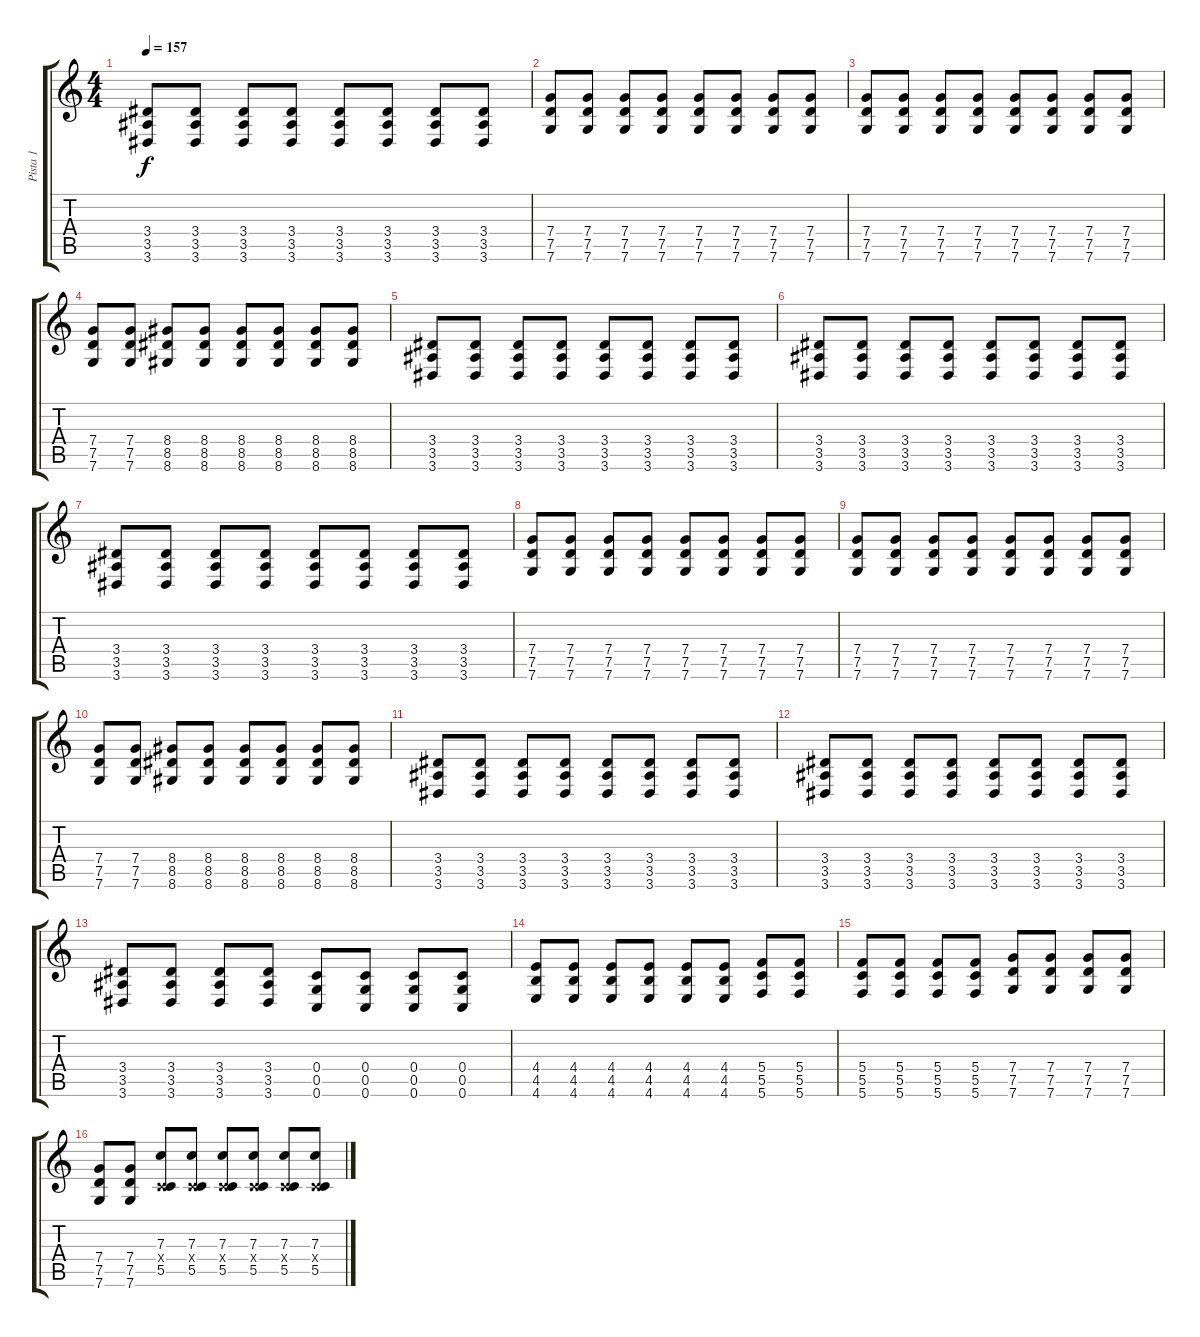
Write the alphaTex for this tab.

\track ("Pista 1" "Pista 1") {instrument distortionguitar}
\staff {score tabs}
\tuning (D4 A3 F3 C3 G2 C2) {hide}
\ts (4 4)
\tempo 157
\clef g2
\ks c
(3.4 3.5 3.6).8{dy f} (3.4 3.5 3.6).8 (3.4 3.5 3.6).8 (3.4 3.5 3.6).8 (3.4 3.5 3.6).8 (3.4 3.5 3.6).8 (3.4 3.5 3.6).8 (3.4 3.5 3.6).8 |
(7.4 7.5 7.6).8 (7.4 7.5 7.6).8 (7.4 7.5 7.6).8 (7.4 7.5 7.6).8 (7.4 7.5 7.6).8 (7.4 7.5 7.6).8 (7.4 7.5 7.6).8 (7.4 7.5 7.6).8 |
(7.4 7.5 7.6).8 (7.4 7.5 7.6).8 (7.4 7.5 7.6).8 (7.4 7.5 7.6).8 (7.4 7.5 7.6).8 (7.4 7.5 7.6).8 (7.4 7.5 7.6).8 (7.4 7.5 7.6).8 |
(7.4 7.5 7.6).8 (7.4 7.5 7.6).8 (8.4 8.5 8.6).8 (8.4 8.5 8.6).8 (8.4 8.5 8.6).8 (8.4 8.5 8.6).8 (8.4 8.5 8.6).8 (8.4 8.5 8.6).8 |
(3.4 3.5 3.6).8 (3.4 3.5 3.6).8 (3.4 3.5 3.6).8 (3.4 3.5 3.6).8 (3.4 3.5 3.6).8 (3.4 3.5 3.6).8 (3.4 3.5 3.6).8 (3.4 3.5 3.6).8 |
(3.4 3.5 3.6).8 (3.4 3.5 3.6).8 (3.4 3.5 3.6).8 (3.4 3.5 3.6).8 (3.4 3.5 3.6).8 (3.4 3.5 3.6).8 (3.4 3.5 3.6).8 (3.4 3.5 3.6).8 |
(3.4 3.5 3.6).8 (3.4 3.5 3.6).8 (3.4 3.5 3.6).8 (3.4 3.5 3.6).8 (3.4 3.5 3.6).8 (3.4 3.5 3.6).8 (3.4 3.5 3.6).8 (3.4 3.5 3.6).8 |
(7.4 7.5 7.6).8 (7.4 7.5 7.6).8 (7.4 7.5 7.6).8 (7.4 7.5 7.6).8 (7.4 7.5 7.6).8 (7.4 7.5 7.6).8 (7.4 7.5 7.6).8 (7.4 7.5 7.6).8 |
(7.4 7.5 7.6).8 (7.4 7.5 7.6).8 (7.4 7.5 7.6).8 (7.4 7.5 7.6).8 (7.4 7.5 7.6).8 (7.4 7.5 7.6).8 (7.4 7.5 7.6).8 (7.4 7.5 7.6).8 |
(7.4 7.5 7.6).8 (7.4 7.5 7.6).8 (8.4 8.5 8.6).8 (8.4 8.5 8.6).8 (8.4 8.5 8.6).8 (8.4 8.5 8.6).8 (8.4 8.5 8.6).8 (8.4 8.5 8.6).8 |
(3.4 3.5 3.6).8 (3.4 3.5 3.6).8 (3.4 3.5 3.6).8 (3.4 3.5 3.6).8 (3.4 3.5 3.6).8 (3.4 3.5 3.6).8 (3.4 3.5 3.6).8 (3.4 3.5 3.6).8 |
(3.4 3.5 3.6).8 (3.4 3.5 3.6).8 (3.4 3.5 3.6).8 (3.4 3.5 3.6).8 (3.4 3.5 3.6).8 (3.4 3.5 3.6).8 (3.4 3.5 3.6).8 (3.4 3.5 3.6).8 |
(3.4 3.5 3.6).8 (3.4 3.5 3.6).8 (3.4 3.5 3.6).8 (3.4 3.5 3.6).8 (0.4 0.5 0.6).8 (0.4 0.5 0.6).8 (0.4 0.5 0.6).8 (0.4 0.5 0.6).8 |
(4.4 4.5 4.6).8 (4.4 4.5 4.6).8 (4.4 4.5 4.6).8 (4.4 4.5 4.6).8 (4.4 4.5 4.6).8 (4.4 4.5 4.6).8 (5.4 5.5 5.6).8 (5.4 5.5 5.6).8 |
(5.4 5.5 5.6).8 (5.4 5.5 5.6).8 (5.4 5.5 5.6).8 (5.4 5.5 5.6).8 (7.4 7.5 7.6).8 (7.4 7.5 7.6).8 (7.4 7.5 7.6).8 (7.4 7.5 7.6).8 |
(7.4 7.5 7.6).8 (7.4 7.5 7.6).8 (7.3 0.4{x} 5.5).8 (7.3 0.4{x} 5.5).8 (7.3 0.4{x} 5.5).8 (7.3 0.4{x} 5.5).8 (7.3 0.4{x} 5.5).8 (7.3 0.4{x} 5.5).8
